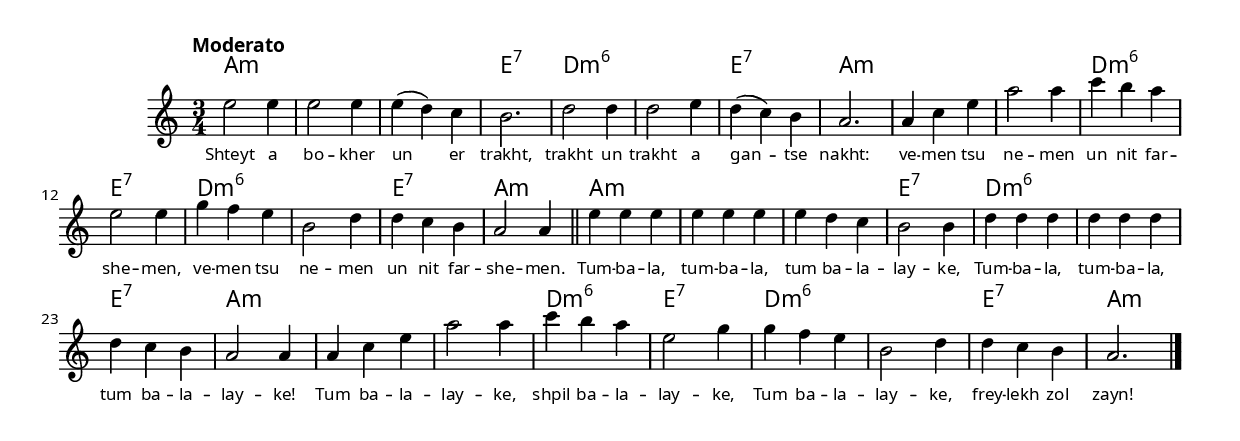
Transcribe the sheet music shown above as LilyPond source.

\version "2.18.2"
\language "english"
\include "../../../../templates/preamble.ly"

mel-a = \relative fs''{ 
  e2 e4 |
  e2 e4 |
  e( d) c |
  b2. |
  d2 d4 |
  d2 e4 |
  d( c) b |
  a2. |
  a4 c e |
  a2 a4 |
  c b a |
  e2 e4 |
  g f e |
  b2 d4 |
  d c b |
  a2 a4 |
}
mel-b = \relative fs'' {
  e4 e e |
  e e e |
  e d c |
  b2 b4 |
  d d d |
  d d d |
  d c b |
  a2 a4 |
  a c e |
  a2 a4 |
  c b a | 
  e2 g4 |
  g f e |
  b2 d4 |
  d c b |
  a2.
}

acc-a = \chordmode { 
  a2.:m |
  a:m |
  a:m |
  e:7 |
  d:m6 |
  d:m6 |
  e:7 |
  \repeat unfold 3 { a:m }
  d:m6
  e:7 |
  d:m6 |
  d:m6 |
  e:7 |
  a:m |
}

\score {
  <<
    \new ChordNames {
      \acc-a
      \once \set chordChanges = ##f
      \acc-a

    }
    \new Staff {
      \clef treble
      \key a \minor
      \time 3/4
      \tempo Moderato
      \new Voice = "melody" {
        \mel-a
        \bar "||"
        \mel-b
        \bar "|."

      }
    }
    \new Lyrics \lyricsto "melody" {
      Shteyt a bo -- kher  un er trakht,
      trakht un trakht a gan -- tse nakht:
      ve -- men tsu ne -- men un nit far -- she -- men,
      ve -- men tsu ne -- men un nit far -- she -- men.
      Tum -- ba -- la, tum -- ba -- la, tum ba -- la -- lay -- ke,
      Tum -- ba -- la, tum -- ba -- la, tum ba -- la -- lay -- ke!
      Tum ba -- la -- lay -- ke, shpil ba -- la -- lay -- ke,
      Tum ba -- la -- lay -- ke, frey -- lekh zol zayn!
    }
  >>
}